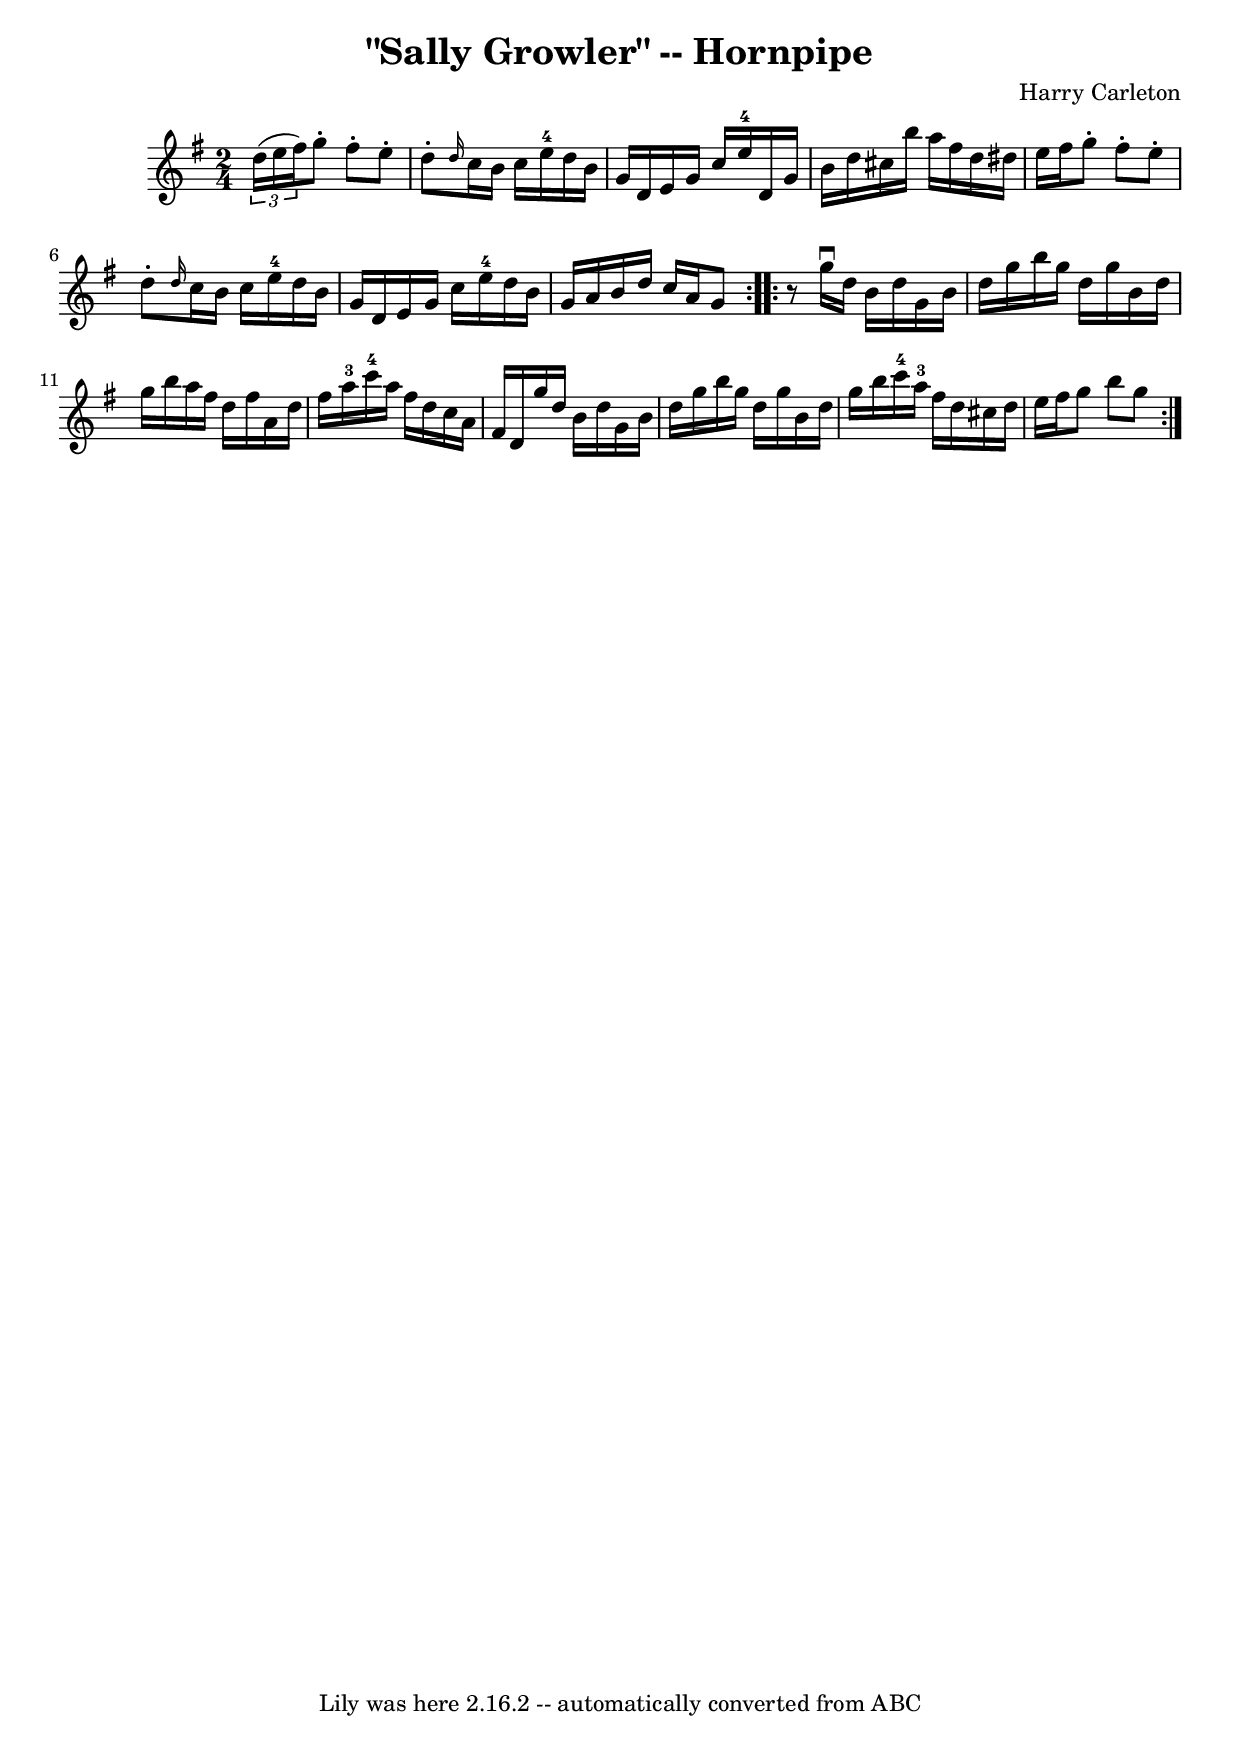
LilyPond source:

\version "2.16.2"
\include "Mammoth.ily"
\header {
  %% book = "Cole's 1000 Fiddle Tunes"
  composer = "Harry Carleton"
  crossRefNumber = "1"
  footnotes = ""
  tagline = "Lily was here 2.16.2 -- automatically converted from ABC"
  title = "\"Sally Growler\" -- Hornpipe"

}
voicedefault =  {



  \repeat volta 2 {

    \time 2/4 
    \key g \major
    \times 2/3 { d''16 (e''16 fis''16) 
	       } 
    |
    g''8 -. fis''8 -. e''8 -. d''8 -. |
    \grace { d''16  

	   } c''16 b'16 c''16 e''16-4 d''16 b'16 g'16 d'16  
    |
    e'16 g'16 c''16 e''16-4 d'16 g'16 b'16    
    d''16  |
    cis''16 b''16 a''16 fis''16 d''16 dis''16    
    e''16 fis''16  |
    g''8 -. fis''8 -. e''8 -. d''8 -. |
    
    \grace { d''16  
	   } c''16 b'16 c''16 e''16-4 d''16 b'16    
    g'16 d'16  |
    e'16 g'16 c''16 e''16-4 d''16 b'16    
    g'16 a'16  |
    b'16 d''16 c''16 a'16 g'8  
  }     

  \repeat volta 2 {
    r8 |
    g''16^\downbow d''16 b'16 d''16    
    g'16 b'16 d''16 g''16  |
    b''16 g''16 d''16 g''16    
    b'16 d''16 g''16 b''16  |
    a''16 fis''16 d''16    
    fis''16 a'16 d''16 fis''16 a''16-3 |
    c'''16-4   
    a''16 fis''16 d''16 c''16 a'16 fis'16 d'16  |
    
    g''16 d''16 b'16 d''16 g'16 b'16 d''16 g''16  |
    
    b''16 g''16 d''16 g''16 b'16 d''16 g''16 b''16  |
    
    c'''16-4 a''16-3 fis''16 d''16 cis''16 d''16 e''16    
    fis''16  |
    g''8 b''8 g''8  
  }   

}

\score{
  <<

    \context Staff="default"
    {
      \voicedefault 
      
    }

  >>
  \layout {
    
  }
  \midi {
  }

}
